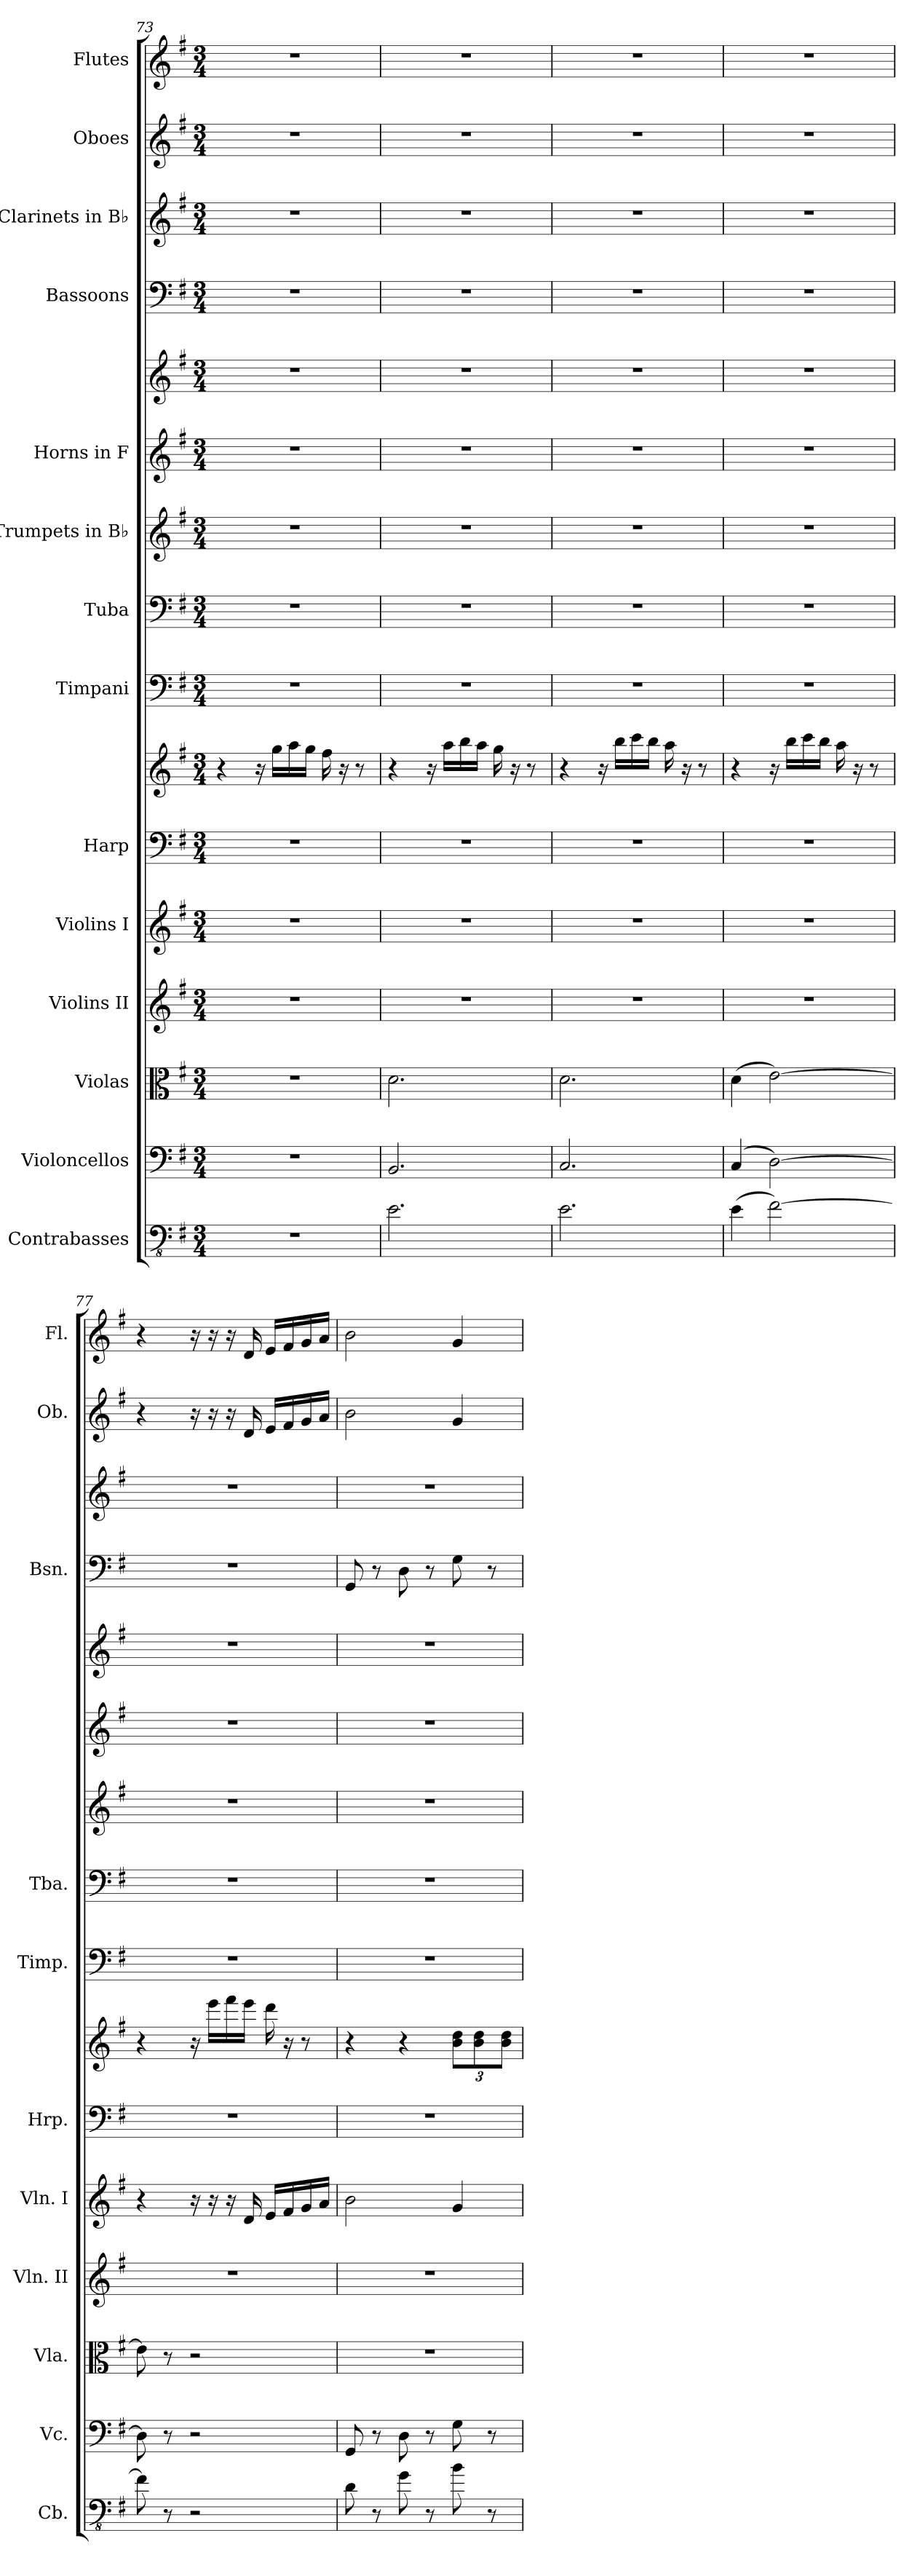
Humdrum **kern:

**kern	**kern	**kern	**kern	**kern	**kern	**kern	**kern	**kern	**kern	**kern	**kern	**kern	**kern	**kern	**kern
*part14	*part13	*part12	*part11	*part10	*part9	*part9	*part8	*part7	*part6	*part5	*part5	*part4	*part3	*part2	*part1
*staff16	*staff15	*staff14	*staff13	*staff12	*staff11	*staff10	*staff9	*staff8	*staff7	*staff6	*staff5	*staff4	*staff3	*staff2	*staff1
*I"Contrabasses	*I"Violoncellos	*I"Violas	*I"Violins II	*I"Violins I	*I"Harp	*	*I"Timpani	*I"Tuba	*I"Trumpets in B♭	*I"Horns in F	*	*I"Bassoons	*I"Clarinets in B♭	*I"Oboes	*I"Flutes
*I'Cb.	*I'Vc.	*I'Vla.	*I'Vln. II	*I'Vln. I	*I'Hrp.	*	*I'Timp.	*I'Tba.	*	*	*	*I'Bsn.	*	*I'Ob.	*I'Fl.
*clefFv4	*clefF4	*clefC3	*clefG2	*clefG2	*clefF4	*clefG2	*clefF4	*clefF4	*clefG2	*clefG2	*clefG2	*clefF4	*clefG2	*clefG2	*clefG2
*ITrd7c12	*	*	*	*	*	*	*	*	*ITrd1c2	*ITrd4c7	*ITrd4c7	*	*ITrd1c2	*	*
*k[f#]	*k[f#]	*k[f#]	*k[f#]	*k[f#]	*k[f#]	*k[f#]	*k[f#]	*k[f#]	*k[b-]	*k[]	*k[]	*k[f#]	*k[b-]	*k[f#]	*k[f#]
*M3/4	*M3/4	*M3/4	*M3/4	*M3/4	*M3/4	*M3/4	*M3/4	*M3/4	*M3/4	*M3/4	*M3/4	*M3/4	*M3/4	*M3/4	*M3/4
=73	=73	=73	=73	=73	=73	=73	=73	=73	=73	=73	=73	=73	=73	=73	=73
2.r	2.r	2.r	2.r	2.r	2.r	4r	2.r	2.r	2.r	2.r	2.r	2.r	2.r	2.r	2.r
.	.	.	.	.	.	16r	.	.	.	.	.	.	.	.	.
.	.	.	.	.	.	16gg\LL	.	.	.	.	.	.	.	.	.
.	.	.	.	.	.	16aa\	.	.	.	.	.	.	.	.	.
.	.	.	.	.	.	16gg\JJ	.	.	.	.	.	.	.	.	.
.	.	.	.	.	.	16ff#\	.	.	.	.	.	.	.	.	.
.	.	.	.	.	.	16r	.	.	.	.	.	.	.	.	.
.	.	.	.	.	.	8r	.	.	.	.	.	.	.	.	.
=74	=74	=74	=74	=74	=74	=74	=74	=74	=74	=74	=74	=74	=74	=74	=74
2.EE\	2.BB/	2.d\	2.r	2.r	2.r	4r	2.r	2.r	2.r	2.r	2.r	2.r	2.r	2.r	2.r
.	.	.	.	.	.	16r	.	.	.	.	.	.	.	.	.
.	.	.	.	.	.	16aa\LL	.	.	.	.	.	.	.	.	.
.	.	.	.	.	.	16bb\	.	.	.	.	.	.	.	.	.
.	.	.	.	.	.	16aa\JJ	.	.	.	.	.	.	.	.	.
.	.	.	.	.	.	16gg\	.	.	.	.	.	.	.	.	.
.	.	.	.	.	.	16r	.	.	.	.	.	.	.	.	.
.	.	.	.	.	.	8r	.	.	.	.	.	.	.	.	.
=75	=75	=75	=75	=75	=75	=75	=75	=75	=75	=75	=75	=75	=75	=75	=75
2.EE\	2.C/	2.d\	2.r	2.r	2.r	4r	2.r	2.r	2.r	2.r	2.r	2.r	2.r	2.r	2.r
.	.	.	.	.	.	16r	.	.	.	.	.	.	.	.	.
.	.	.	.	.	.	16bb\LL	.	.	.	.	.	.	.	.	.
.	.	.	.	.	.	16ccc\	.	.	.	.	.	.	.	.	.
.	.	.	.	.	.	16bb\JJ	.	.	.	.	.	.	.	.	.
.	.	.	.	.	.	16aa\	.	.	.	.	.	.	.	.	.
.	.	.	.	.	.	16r	.	.	.	.	.	.	.	.	.
.	.	.	.	.	.	8r	.	.	.	.	.	.	.	.	.
!!LO:PB:g=z
=76	=76	=76	=76	=76	=76	=76	=76	=76	=76	=76	=76	=76	=76	=76	=76
(4EE\	(4C/	(4d\	2.r	2.r	2.r	4r	2.r	2.r	2.r	2.r	2.r	2.r	2.r	2.r	2.r
[2FF#\)	[2D\)	[2e\)	.	.	.	16r	.	.	.	.	.	.	.	.	.
.	.	.	.	.	.	16bb\LL	.	.	.	.	.	.	.	.	.
.	.	.	.	.	.	16ccc\	.	.	.	.	.	.	.	.	.
.	.	.	.	.	.	16bb\JJ	.	.	.	.	.	.	.	.	.
.	.	.	.	.	.	16aa\	.	.	.	.	.	.	.	.	.
.	.	.	.	.	.	16r	.	.	.	.	.	.	.	.	.
.	.	.	.	.	.	8r	.	.	.	.	.	.	.	.	.
=77	=77	=77	=77	=77	=77	=77	=77	=77	=77	=77	=77	=77	=77	=77	=77
8FF#\]	8D\]	8e\]	2.r	4r	2.r	4r	2.r	2.r	2.r	2.r	2.r	2.r	2.r	4r	4r
8r	8r	8r	.	.	.	.	.	.	.	.	.	.	.	.	.
2r	2r	2r	.	16r	.	16r	.	.	.	.	.	.	.	16r	16r
.	.	.	.	16r	.	16eee\LL	.	.	.	.	.	.	.	16r	16r
.	.	.	.	16r	.	16fff#\	.	.	.	.	.	.	.	16r	16r
.	.	.	.	16d/	.	16eee\JJ	.	.	.	.	.	.	.	16d/	16d/
.	.	.	.	16e/LL	.	16ddd\	.	.	.	.	.	.	.	16e/LL	16e/LL
.	.	.	.	16f#/	.	16r	.	.	.	.	.	.	.	16f#/	16f#/
.	.	.	.	16g/	.	8r	.	.	.	.	.	.	.	16g/	16g/
.	.	.	.	16a/JJ	.	.	.	.	.	.	.	.	.	16a/JJ	16a/JJ
=78	=78	=78	=78	=78	=78	=78	=78	=78	=78	=78	=78	=78	=78	=78	=78
8DD\	8GG/	2.r	2.r	2b\	2.r	4r	2.r	2.r	2.r	2.r	2.r	8GG/	2.r	2b\	2b\
8r	8r	.	.	.	.	.	.	.	.	.	.	8r	.	.	.
8GG\	8D\	.	.	.	.	4r	.	.	.	.	.	8D\	.	.	.
8r	8r	.	.	.	.	.	.	.	.	.	.	8r	.	.	.
*	*	*	*	*	*	*Xbrackettup	*	*	*	*	*	*	*	*	*
8BB\	8G\	.	.	4g/	.	12b\ 12dd\L	.	.	.	.	.	8G\	.	4g/	4g/
.	.	.	.	.	.	12b\ 12dd\	.	.	.	.	.	.	.	.	.
8r	8r	.	.	.	.	.	.	.	.	.	.	8r	.	.	.
.	.	.	.	.	.	12b\ 12dd\J	.	.	.	.	.	.	.	.	.
=	=	=	=	=	=	=	=	=	=	=	=	=	=	=	=
*-	*-	*-	*-	*-	*-	*-	*-	*-	*-	*-	*-	*-	*-	*-	*-
